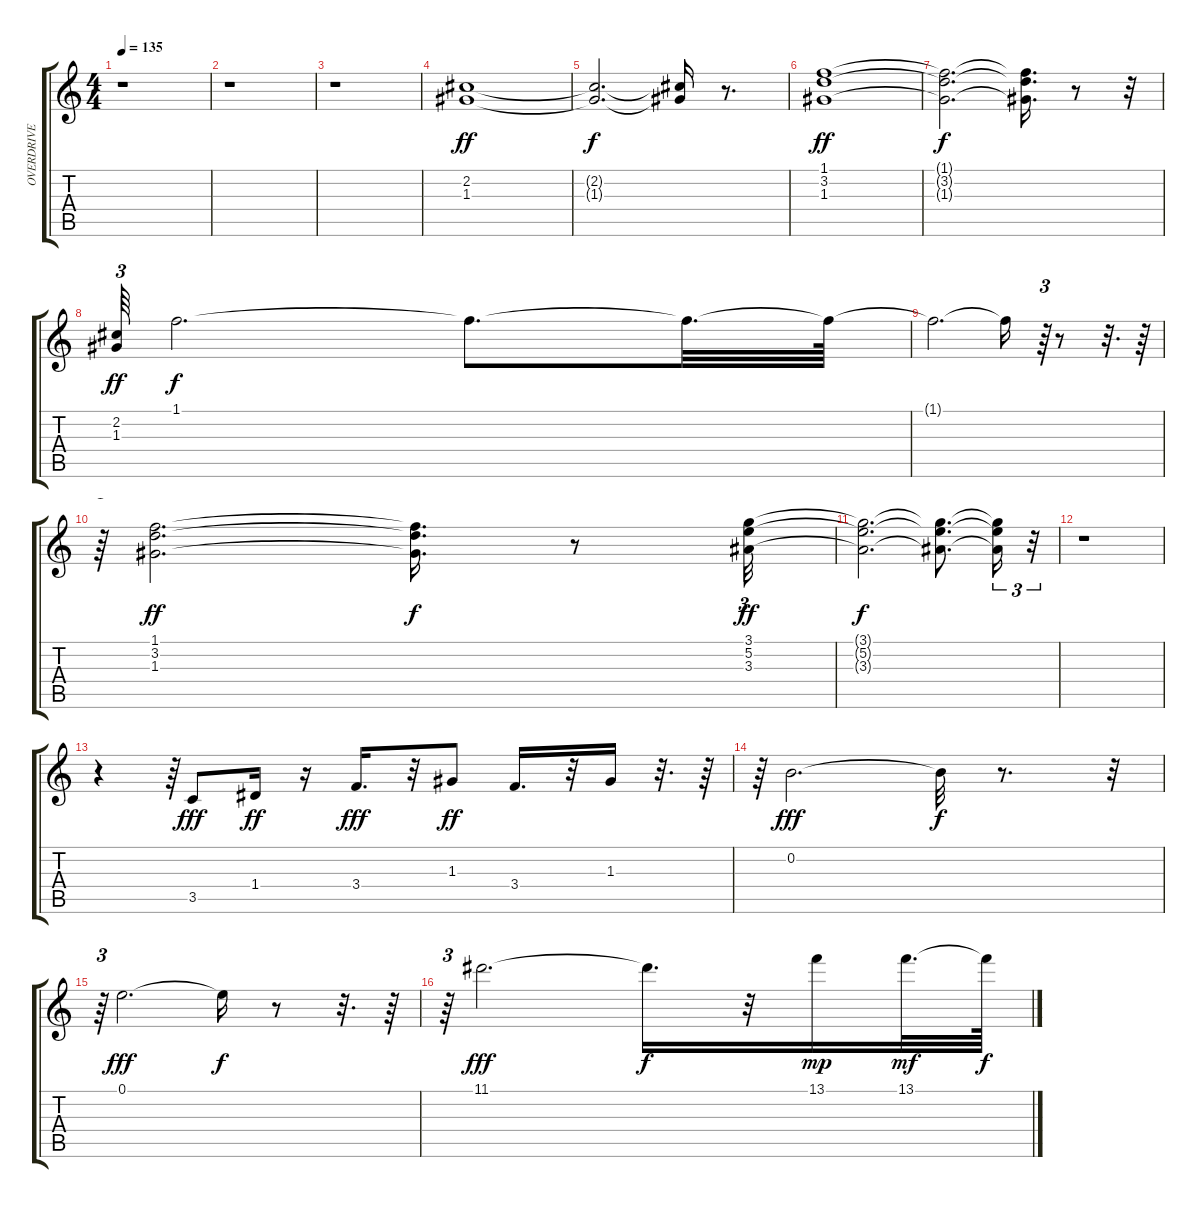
\track ("OVERDRIVE" "OVERDRIVE") {instrument overdrivenguitar}
\staff {score tabs}
\tuning (E4 B3 G3 D3 A2 E2) {hide}
\ts (4 4)
\tempo 135
\clef g2
\ks c
r.1{dy f} |
r.1 |
r.1 |
(2.2 1.3).1{dy ff} |
(2.2{t} 1.3{t}).2{d dy f} (2.2{t} 1.3{t}).16 r.8{d} |
(1.1 3.2 1.3).1{dy ff} |
(1.1{t} 3.2{t} 1.3{t}).2{d dy f} (1.1{t} 3.2{t} 1.3{t}).16{d} r.8 r.32 |
(2.2 1.3).64{tu (3 2) dy ff} 1.1.2{d dy f} 1.1{t}.8{d} 1.1{t}.32{d} 1.1{t}.64 |
1.1{t}.2{d} 1.1{t}.16 r.64{tu (3 2)} r.8 r.32{d} r.64 |
r.64{tu (3 2)} (1.1 3.2 1.3).2{d dy ff} (1.1{t} 3.2{t} 1.3{t}).16{d dy f} r.8 (3.1 5.2 3.3).32{tu (3 2) dy ff} |
(3.1{t} 5.2{t} 3.3{t}).2{d dy f} (3.1{t} 5.2{t} 3.3{t}).8{d} (3.1{t} 5.2{t} 3.3{t}).16{tu (3 2)} r.32{tu (3 2)} |
r.1 |
r.4 r.64{tu (3 2)} 3.5.8{dy fff} 1.4.16{dy ff} r.16 3.4.16{d dy fff} r.32 1.3.8{dy ff} 3.4.16{d} r.32 1.3.16 r.32{d} r.64 |
r.64{tu (3 2)} 0.2.2{d dy fff} 0.2{t}.32{dy f} r.8{d} r.32{tu (3 2)} |
r.64{tu (3 2)} 0.1.2{d dy fff} 0.1{t}.16{dy f} r.8 r.32{d} r.64 |
r.64{tu (3 2)} 11.1.2{d dy fff} 11.1{t}.16{d dy f} r.32 13.1.16{dy mp} 13.1.32{d dy mf} 13.1{t}.64{dy f}
